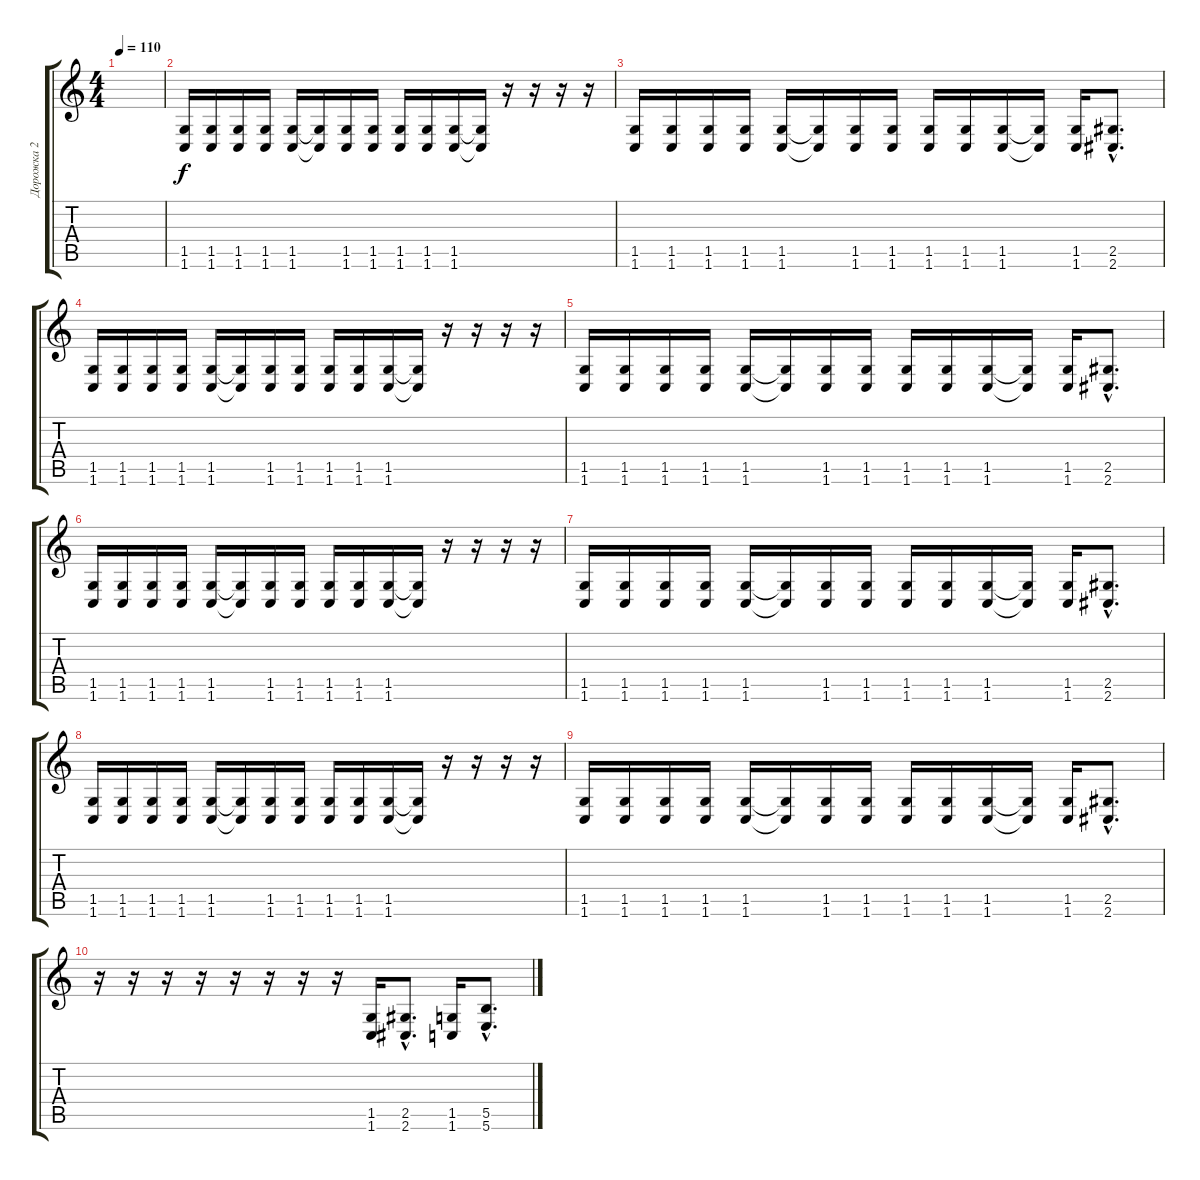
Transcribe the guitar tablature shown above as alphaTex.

\track ("Дорожка 2" "Дорожка 2") {instrument electricguitarclean}
\staff {score tabs}
\tuning (D4 A3 E3 B2 Gb2 B1) {hide}
\ts (4 4)
\tempo 110
\clef g2
\ks c
|
(1.5 1.6).16{volume 16 instrument distortionguitar} (1.5 1.6).16 (1.5 1.6).16 (1.5 1.6).16 (1.5 1.6).16 (1.5{t} 1.6{t}).16 (1.5 1.6).16 (1.5 1.6).16 (1.5 1.6).16 (1.5 1.6).16 (1.5 1.6).16 (1.5{t} 1.6{t}).16 r.16 r.16 r.16 r.16 |
(1.5 1.6).16{volume 16 instrument distortionguitar} (1.5 1.6).16 (1.5 1.6).16 (1.5 1.6).16 (1.5 1.6).16 (1.5{t} 1.6{t}).16 (1.5 1.6).16 (1.5 1.6).16 (1.5 1.6).16 (1.5 1.6).16 (1.5 1.6).16 (1.5{t} 1.6{t}).16 (1.5 1.6).16 (2.5{hac} 2.6{hac}).8{d} |
(1.5 1.6).16{volume 16 instrument distortionguitar} (1.5 1.6).16 (1.5 1.6).16 (1.5 1.6).16 (1.5 1.6).16 (1.5{t} 1.6{t}).16 (1.5 1.6).16 (1.5 1.6).16 (1.5 1.6).16 (1.5 1.6).16 (1.5 1.6).16 (1.5{t} 1.6{t}).16 r.16 r.16 r.16 r.16 |
(1.5 1.6).16{volume 16 instrument distortionguitar} (1.5 1.6).16 (1.5 1.6).16 (1.5 1.6).16 (1.5 1.6).16 (1.5{t} 1.6{t}).16 (1.5 1.6).16 (1.5 1.6).16 (1.5 1.6).16 (1.5 1.6).16 (1.5 1.6).16 (1.5{t} 1.6{t}).16 (1.5 1.6).16 (2.5{hac} 2.6{hac}).8{d} |
(1.5 1.6).16{volume 16 instrument distortionguitar} (1.5 1.6).16 (1.5 1.6).16 (1.5 1.6).16 (1.5 1.6).16 (1.5{t} 1.6{t}).16 (1.5 1.6).16 (1.5 1.6).16 (1.5 1.6).16 (1.5 1.6).16 (1.5 1.6).16 (1.5{t} 1.6{t}).16 r.16 r.16 r.16 r.16 |
(1.5 1.6).16{volume 16 instrument distortionguitar} (1.5 1.6).16 (1.5 1.6).16 (1.5 1.6).16 (1.5 1.6).16 (1.5{t} 1.6{t}).16 (1.5 1.6).16 (1.5 1.6).16 (1.5 1.6).16 (1.5 1.6).16 (1.5 1.6).16 (1.5{t} 1.6{t}).16 (1.5 1.6).16 (2.5{hac} 2.6{hac}).8{d} |
(1.5 1.6).16{volume 16 instrument distortionguitar} (1.5 1.6).16 (1.5 1.6).16 (1.5 1.6).16 (1.5 1.6).16 (1.5{t} 1.6{t}).16 (1.5 1.6).16 (1.5 1.6).16 (1.5 1.6).16 (1.5 1.6).16 (1.5 1.6).16 (1.5{t} 1.6{t}).16 r.16 r.16 r.16 r.16 |
(1.5 1.6).16{volume 16 instrument distortionguitar} (1.5 1.6).16 (1.5 1.6).16 (1.5 1.6).16 (1.5 1.6).16 (1.5{t} 1.6{t}).16 (1.5 1.6).16 (1.5 1.6).16 (1.5 1.6).16 (1.5 1.6).16 (1.5 1.6).16 (1.5{t} 1.6{t}).16 (1.5 1.6).16 (2.5{hac} 2.6{hac}).8{d} |
r.16{volume 16 instrument distortionguitar} r.16 r.16 r.16 r.16 r.16 r.16 r.16 (1.5 1.6).16 (2.5{hac} 2.6{hac}).8{d} (1.5 1.6).16 (5.5{hac} 5.6{hac}).8{d}
